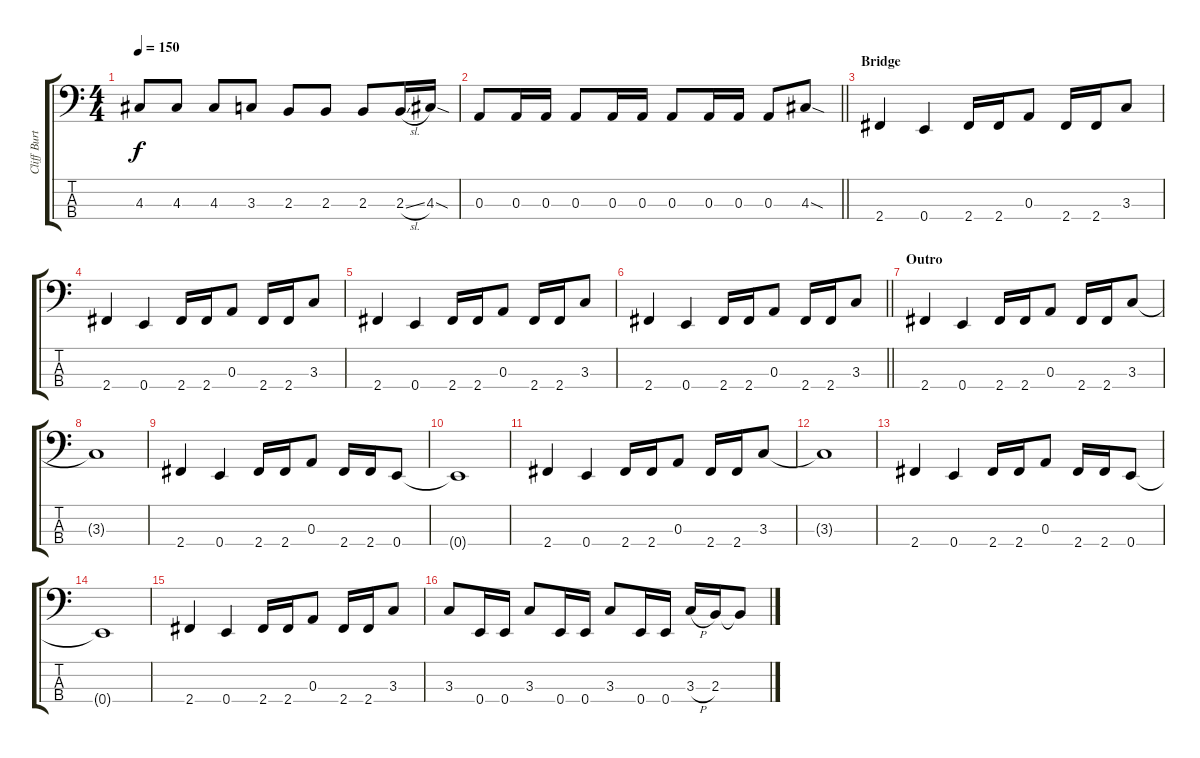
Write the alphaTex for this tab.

\track ("Cliff Burton" "Cliff Burt") {instrument electricbassfinger}
\staff {score tabs}
\tuning (G2 D2 A1 E1) {hide}
\ts (4 4)
\tempo 150
\clef f4
\ks c
4.3.8{dy f} 4.3.8 4.3.8 3.3.8 2.3.8 2.3.8 2.3.8 2.3{sl}.16 4.3{sod}.16 |
\barLineRight lightlight
0.3.8 0.3.16 0.3.16 0.3.8 0.3.16 0.3.16 0.3.8 0.3.16 0.3.16 0.3.8 4.3{sod}.8 |
\section ("" "Bridge")
2.4.4 0.4.4 2.4.16 2.4.16 0.3.8 2.4.16 2.4.16 3.3.8 |
2.4.4 0.4.4 2.4.16 2.4.16 0.3.8 2.4.16 2.4.16 3.3.8 |
2.4.4 0.4.4 2.4.16 2.4.16 0.3.8 2.4.16 2.4.16 3.3.8 |
\barLineRight lightlight
2.4.4 0.4.4 2.4.16 2.4.16 0.3.8 2.4.16 2.4.16 3.3.8 |
\section ("" "Outro")
2.4.4 0.4.4 2.4.16 2.4.16 0.3.8 2.4.16 2.4.16 3.3.8 |
3.3{t}.1 |
2.4.4 0.4.4 2.4.16 2.4.16 0.3.8 2.4.16 2.4.16 0.4.8 |
0.4{t}.1 |
2.4.4 0.4.4 2.4.16 2.4.16 0.3.8 2.4.16 2.4.16 3.3.8 |
3.3{t}.1 |
2.4.4 0.4.4 2.4.16 2.4.16 0.3.8 2.4.16 2.4.16 0.4.8 |
0.4{t}.1 |
2.4.4 0.4.4 2.4.16 2.4.16 0.3.8 2.4.16 2.4.16 3.3.8 |
3.3.8 0.4.16 0.4.16 3.3.8 0.4.16 0.4.16 3.3.8 0.4.16 0.4.16 3.3{h}.16 2.3.16 2.3{t}.8
